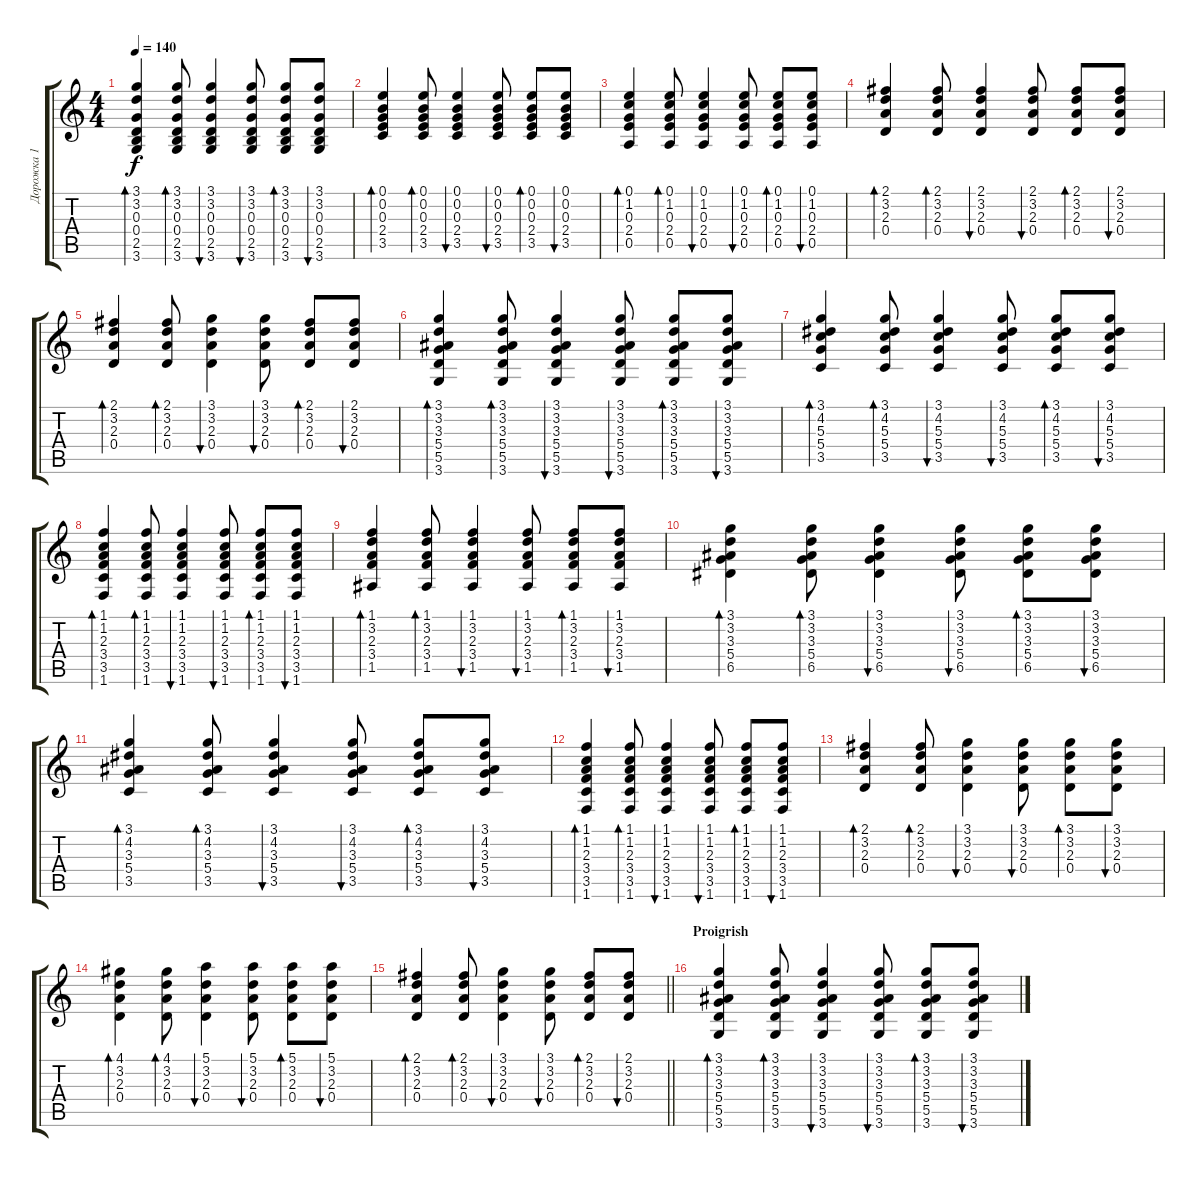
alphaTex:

\track ("Дорожка 1" "Дорожка 1") {instrument acousticguitarsteel}
\staff {score tabs}
\tuning (E4 B3 G3 D3 A2 E2) {hide}
\ts (4 4)
\tempo 140
\clef g2
\ks c
(3.1 3.2 0.3 0.4 2.5 3.6).4{bd 60 dy f} (3.1 3.2 0.3 0.4 2.5 3.6).8{bd 60} (3.1 3.2 0.3 0.4 2.5 3.6).4{bu 60} (3.1 3.2 0.3 0.4 2.5 3.6).8{bu 60} (3.1 3.2 0.3 0.4 2.5 3.6).8{bd 60} (3.1 3.2 0.3 0.4 2.5 3.6).8{bu 60} |
(0.1 0.2 0.3 2.4 3.5).4{bd 60} (0.1 0.2 0.3 2.4 3.5).8{bd 60} (0.1 0.2 0.3 2.4 3.5).4{bu 60} (0.1 0.2 0.3 2.4 3.5).8{bu 60} (0.1 0.2 0.3 2.4 3.5).8{bd 60} (0.1 0.2 0.3 2.4 3.5).8{bu 60} |
(0.1 1.2 0.3 2.4 0.5).4{bd 60} (0.1 1.2 0.3 2.4 0.5).8{bd 60} (0.1 1.2 0.3 2.4 0.5).4{bu 60} (0.1 1.2 0.3 2.4 0.5).8{bu 60} (0.1 1.2 0.3 2.4 0.5).8{bd 60} (0.1 1.2 0.3 2.4 0.5).8{bu 60} |
(2.1 3.2 2.3 0.4).4{bd 60} (2.1 3.2 2.3 0.4).8{bd 60} (2.1 3.2 2.3 0.4).4{bu 60} (2.1 3.2 2.3 0.4).8{bu 60} (2.1 3.2 2.3 0.4).8{bd 60} (2.1 3.2 2.3 0.4).8{bu 60} |
(2.1 3.2 2.3 0.4).4{bd 60} (2.1 3.2 2.3 0.4).8{bd 60} (3.1 3.2 2.3 0.4).4{bu 60} (3.1 3.2 2.3 0.4).8{bu 60} (2.1 3.2 2.3 0.4).8{bd 60} (2.1 3.2 2.3 0.4).8{bu 60} |
(3.1 3.2 3.3 5.4 5.5 3.6).4{bd 60} (3.1 3.2 3.3 5.4 5.5 3.6).8{bd 60} (3.1 3.2 3.3 5.4 5.5 3.6).4{bu 60} (3.1 3.2 3.3 5.4 5.5 3.6).8{bu 60} (3.1 3.2 3.3 5.4 5.5 3.6).8{bd 60} (3.1 3.2 3.3 5.4 5.5 3.6).8{bu 60} |
(3.1 4.2 5.3 5.4 3.5).4{bd 60} (3.1 4.2 5.3 5.4 3.5).8{bd 60} (3.1 4.2 5.3 5.4 3.5).4{bu 60} (3.1 4.2 5.3 5.4 3.5).8{bu 60} (3.1 4.2 5.3 5.4 3.5).8{bd 60} (3.1 4.2 5.3 5.4 3.5).8{bu 60} |
(1.1 1.2 2.3 3.4 3.5 1.6).4{bd 60} (1.1 1.2 2.3 3.4 3.5 1.6).8{bd 60} (1.1 1.2 2.3 3.4 3.5 1.6).4{bu 60} (1.1 1.2 2.3 3.4 3.5 1.6).8{bu 60} (1.1 1.2 2.3 3.4 3.5 1.6).8{bd 60} (1.1 1.2 2.3 3.4 3.5 1.6).8{bu 60} |
(1.1 3.2 2.3 3.4 1.5).4{bd 60} (1.1 3.2 2.3 3.4 1.5).8{bd 60} (1.1 3.2 2.3 3.4 1.5).4{bu 60} (1.1 3.2 2.3 3.4 1.5).8{bu 60} (1.1 3.2 2.3 3.4 1.5).8{bd 60} (1.1 3.2 2.3 3.4 1.5).8{bu 60} |
(3.1 3.2 3.3 5.4 6.5).4{bd 60} (3.1 3.2 3.3 5.4 6.5).8{bd 60} (3.1 3.2 3.3 5.4 6.5).4{bu 60} (3.1 3.2 3.3 5.4 6.5).8{bu 60} (3.1 3.2 3.3 5.4 6.5).8{bd 60} (3.1 3.2 3.3 5.4 6.5).8{bu 60} |
(3.1 4.2 3.3 5.4 3.5).4{bd 60} (3.1 4.2 3.3 5.4 3.5).8{bd 60} (3.1 4.2 3.3 5.4 3.5).4{bu 60} (3.1 4.2 3.3 5.4 3.5).8{bu 60} (3.1 4.2 3.3 5.4 3.5).8{bd 60} (3.1 4.2 3.3 5.4 3.5).8{bu 60} |
(1.1 1.2 2.3 3.4 3.5 1.6).4{bd 60} (1.1 1.2 2.3 3.4 3.5 1.6).8{bd 60} (1.1 1.2 2.3 3.4 3.5 1.6).4{bu 60} (1.1 1.2 2.3 3.4 3.5 1.6).8{bu 60} (1.1 1.2 2.3 3.4 3.5 1.6).8{bd 60} (1.1 1.2 2.3 3.4 3.5 1.6).8{bu 60} |
(2.1 3.2 2.3 0.4).4{bd 60} (2.1 3.2 2.3 0.4).8{bd 60} (3.1 3.2 2.3 0.4).4{bu 60} (3.1 3.2 2.3 0.4).8{bu 60} (3.1 3.2 2.3 0.4).8{bd 60} (3.1 3.2 2.3 0.4).8{bu 60} |
(4.1 3.2 2.3 0.4).4{bd 60} (4.1 3.2 2.3 0.4).8{bd 60} (5.1 3.2 2.3 0.4).4{bu 60} (5.1 3.2 2.3 0.4).8{bu 60} (5.1 3.2 2.3 0.4).8{bd 60} (5.1 3.2 2.3 0.4).8{bu 60} |
\barLineRight lightlight
(2.1 3.2 2.3 0.4).4{bd 60} (2.1 3.2 2.3 0.4).8{bd 60} (3.1 3.2 2.3 0.4).4{bu 60} (3.1 3.2 2.3 0.4).8{bu 60} (2.1 3.2 2.3 0.4).8{bd 60} (2.1 3.2 2.3 0.4).8{bu 60} |
\section ("" "Proigrish")
(3.1 3.2 3.3 5.4 5.5 3.6).4{bd 60} (3.1 3.2 3.3 5.4 5.5 3.6).8{bd 60} (3.1 3.2 3.3 5.4 5.5 3.6).4{bu 60} (3.1 3.2 3.3 5.4 5.5 3.6).8{bu 60} (3.1 3.2 3.3 5.4 5.5 3.6).8{bd 60} (3.1 3.2 3.3 5.4 5.5 3.6).8{bu 60}
